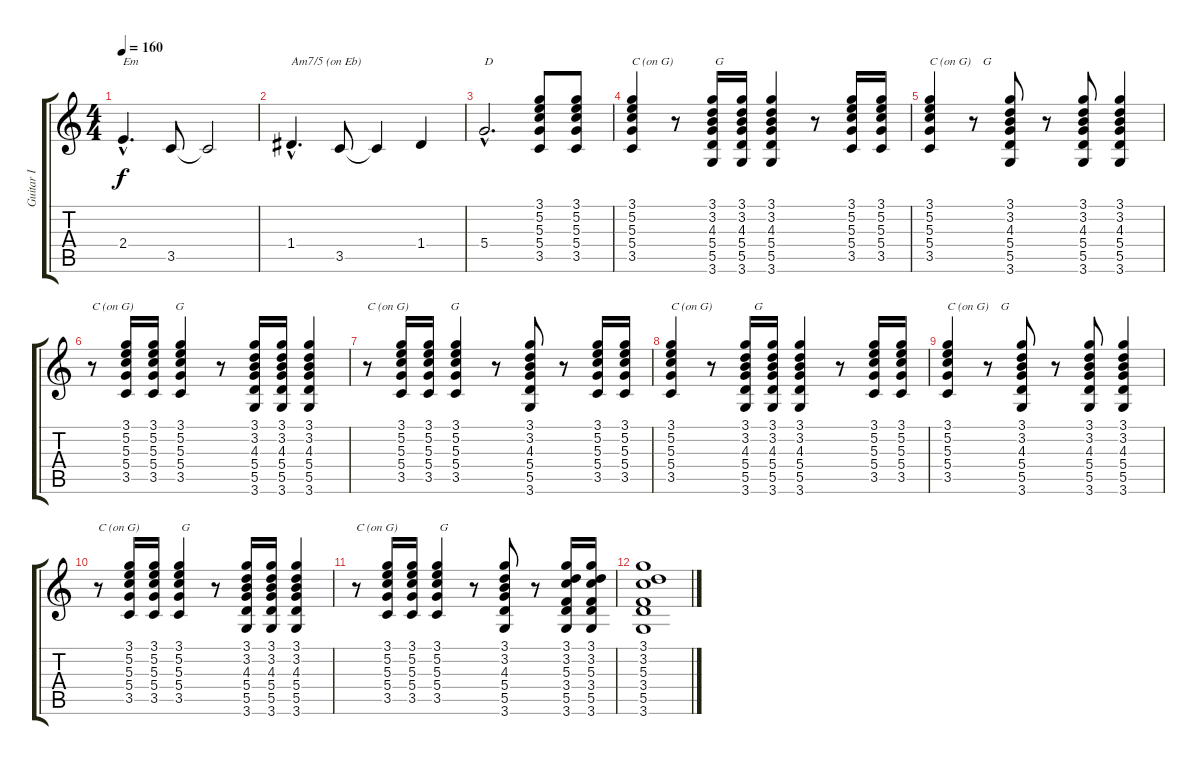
\track ("Guitar I" "Guitar I") {instrument distortionguitar}
\staff {score tabs}
\tuning (E4 B3 G3 D3 A2 E2) {hide}
\ts (4 4)
\tempo 160
\clef g2
\ks c
2.4{hac}.4{d txt "Em" dy f} 3.5.8 3.5{t}.2 |
1.4{hac}.4{d txt "Am7/5 (on Eb)"} 3.5.8 3.5{t}.4 1.4.4 |
5.4{hac}.2{d txt "D"} (3.1 5.2 5.3 5.4 3.5).8 (3.1 5.2 5.3 5.4 3.5).8 |
(3.1 5.2 5.3 5.4 3.5).4{txt "C (on G)              G"} r.8 (3.1 3.2 4.3 5.4 5.5 3.6).16 (3.1 3.2 4.3 5.4 5.5 3.6).16 (3.1 3.2 4.3 5.4 5.5 3.6).4 r.8 (3.1 5.2 5.3 5.4 3.5).16 (3.1 5.2 5.3 5.4 3.5).16 |
(3.1 5.2 5.3 5.4 3.5).4{txt "C (on G)    G"} r.8 (3.1 3.2 4.3 5.4 5.5 3.6).8 r.8 (3.1 3.2 4.3 5.4 5.5 3.6).8 (3.1 3.2 4.3 5.4 5.5 3.6).4 |
r.8{txt "C (on G)              G"} (3.1 5.2 5.3 5.4 3.5).16 (3.1 5.2 5.3 5.4 3.5).16 (3.1 5.2 5.3 5.4 3.5).4 r.8 (3.1 3.2 4.3 5.4 5.5 3.6).16 (3.1 3.2 4.3 5.4 5.5 3.6).16 (3.1 3.2 4.3 5.4 5.5 3.6).4 |
r.8{txt "C (on G)              G"} (3.1 5.2 5.3 5.4 3.5).16 (3.1 5.2 5.3 5.4 3.5).16 (3.1 5.2 5.3 5.4 3.5).4 r.8 (3.1 3.2 4.3 5.4 5.5 3.6).8 r.8 (3.1 5.2 5.3 5.4 3.5).16 (3.1 5.2 5.3 5.4 3.5).16 |
(3.1 5.2 5.3 5.4 3.5).4{txt "C (on G)              G"} r.8 (3.1 3.2 4.3 5.4 5.5 3.6).16 (3.1 3.2 4.3 5.4 5.5 3.6).16 (3.1 3.2 4.3 5.4 5.5 3.6).4 r.8 (3.1 5.2 5.3 5.4 3.5).16 (3.1 5.2 5.3 5.4 3.5).16 |
(3.1 5.2 5.3 5.4 3.5).4{txt "C (on G)    G"} r.8 (3.1 3.2 4.3 5.4 5.5 3.6).8 r.8 (3.1 3.2 4.3 5.4 5.5 3.6).8 (3.1 3.2 4.3 5.4 5.5 3.6).4 |
r.8{txt "C (on G)              G"} (3.1 5.2 5.3 5.4 3.5).16 (3.1 5.2 5.3 5.4 3.5).16 (3.1 5.2 5.3 5.4 3.5).4 r.8 (3.1 3.2 4.3 5.4 5.5 3.6).16 (3.1 3.2 4.3 5.4 5.5 3.6).16 (3.1 3.2 4.3 5.4 5.5 3.6).4 |
r.8{txt "C (on G)              G"} (3.1 5.2 5.3 5.4 3.5).16 (3.1 5.2 5.3 5.4 3.5).16 (3.1 5.2 5.3 5.4 3.5).4 r.8 (3.1 3.2 4.3 5.4 5.5 3.6).8 r.8 (3.1 3.2 5.3 3.4 5.5 3.6).16 (3.1 3.2 5.3 3.4 5.5 3.6).16 |
(3.1 3.2 5.3 3.4 5.5 3.6).1
